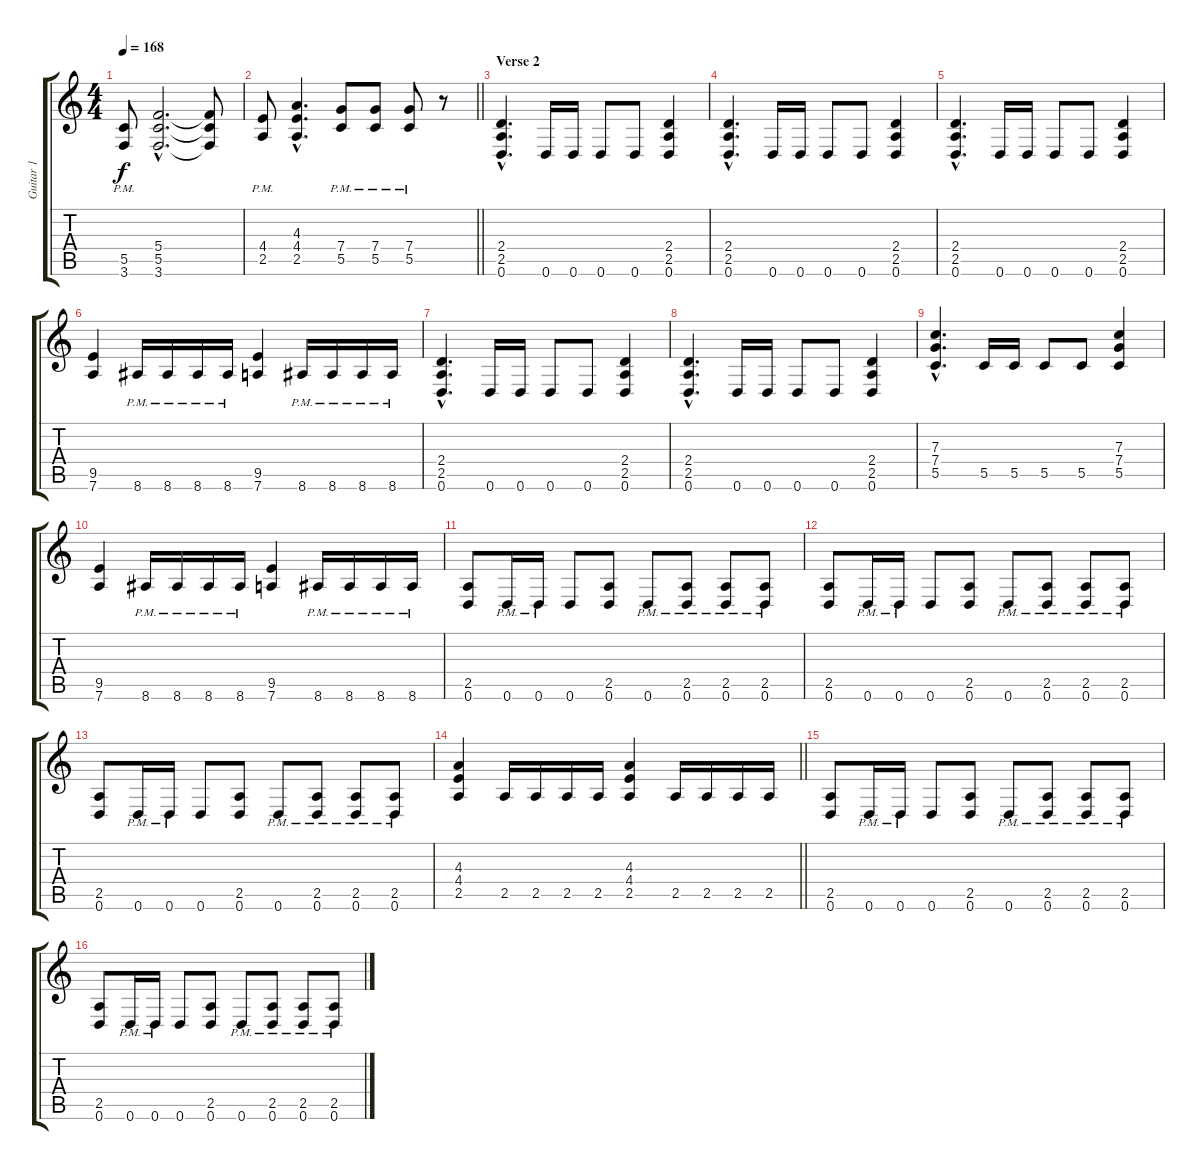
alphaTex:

\track ("Guitar 1" "Guitar 1") {instrument distortionguitar}
\staff {score tabs}
\tuning (D4 A3 F3 C3 G2 D2) {hide}
\ts (4 4)
\tempo 168
\clef g2
\ks c
(5.5{pm} 3.6{pm}).8{dy f} (5.4{hac} 5.5{hac} 3.6{hac}).2{d} (5.4{t} 5.5{t} 3.6{t}).8 |
\barLineRight lightlight
(4.4{pm} 2.5{pm}).8 (4.3{hac} 4.4{hac} 2.5{hac}).4{d} (7.4{pm} 5.5{pm}).8 (7.4{pm} 5.5{pm}).8 (7.4{pm} 5.5{pm}).8 r.8 |
\section ("" "Verse 2")
(2.4{hac} 2.5{hac} 0.6{hac}).4{d} 0.6.16 0.6.16 0.6.8 0.6.8 (2.4 2.5 0.6).4 |
(2.4{hac} 2.5{hac} 0.6{hac}).4{d} 0.6.16 0.6.16 0.6.8 0.6.8 (2.4 2.5 0.6).4 |
(2.4{hac} 2.5{hac} 0.6{hac}).4{d} 0.6.16 0.6.16 0.6.8 0.6.8 (2.4 2.5 0.6).4 |
(9.5 7.6).4 8.6{pm}.16 8.6{pm}.16 8.6{pm}.16 8.6{pm}.16 (9.5 7.6).4 8.6{pm}.16 8.6{pm}.16 8.6{pm}.16 8.6{pm}.16 |
(2.4{hac} 2.5{hac} 0.6{hac}).4{d} 0.6.16 0.6.16 0.6.8 0.6.8 (2.4 2.5 0.6).4 |
(2.4{hac} 2.5{hac} 0.6{hac}).4{d} 0.6.16 0.6.16 0.6.8 0.6.8 (2.4 2.5 0.6).4 |
(7.3{hac} 7.4{hac} 5.5{hac}).4{d} 5.5.16 5.5.16 5.5.8 5.5.8 (7.3 7.4 5.5).4 |
(9.5 7.6).4 8.6{pm}.16 8.6{pm}.16 8.6{pm}.16 8.6{pm}.16 (9.5 7.6).4 8.6{pm}.16 8.6{pm}.16 8.6{pm}.16 8.6{pm}.16 |
(2.5 0.6).8 0.6{pm}.16 0.6{pm}.16 0.6.8 (2.5 0.6).8 0.6{pm}.8 (2.5 0.6{pm}).8 (2.5 0.6{pm}).8 (2.5 0.6{pm}).8 |
(2.5 0.6).8 0.6{pm}.16 0.6{pm}.16 0.6.8 (2.5 0.6).8 0.6{pm}.8 (2.5 0.6{pm}).8 (2.5 0.6{pm}).8 (2.5 0.6{pm}).8 |
(2.5 0.6).8 0.6{pm}.16 0.6{pm}.16 0.6.8 (2.5 0.6).8 0.6{pm}.8 (2.5 0.6{pm}).8 (2.5 0.6{pm}).8 (2.5 0.6{pm}).8 |
\barLineRight lightlight
(4.3 4.4 2.5).4 2.5.16 2.5.16 2.5.16 2.5.16 (4.3 4.4 2.5).4 2.5.16 2.5.16 2.5.16 2.5.16 |
(2.5 0.6).8 0.6{pm}.16 0.6{pm}.16 0.6.8 (2.5 0.6).8 0.6{pm}.8 (2.5 0.6{pm}).8 (2.5 0.6{pm}).8 (2.5 0.6{pm}).8 |
(2.5 0.6).8 0.6{pm}.16 0.6{pm}.16 0.6.8 (2.5 0.6).8 0.6{pm}.8 (2.5 0.6{pm}).8 (2.5 0.6{pm}).8 (2.5 0.6{pm}).8
